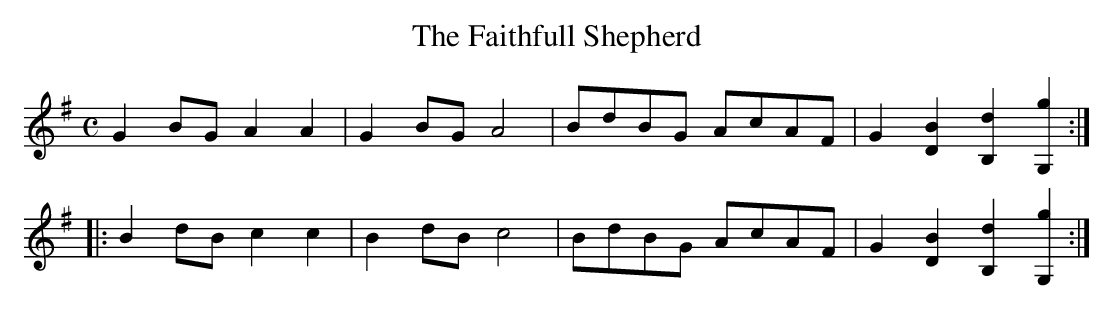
X:1
T:Faithfull Shepherd, The
M:C
L:1/8
K:G
G2BG A2A2 | G2 BG A4 | BdBG AcAF | G2 [D2B2][B,2d2][G,2g2] :|
|: B2 dB c2c2 | B2 dB c4 | BdBG AcAF | G2 [D2B2][B,2d2][G,2g2] :|
